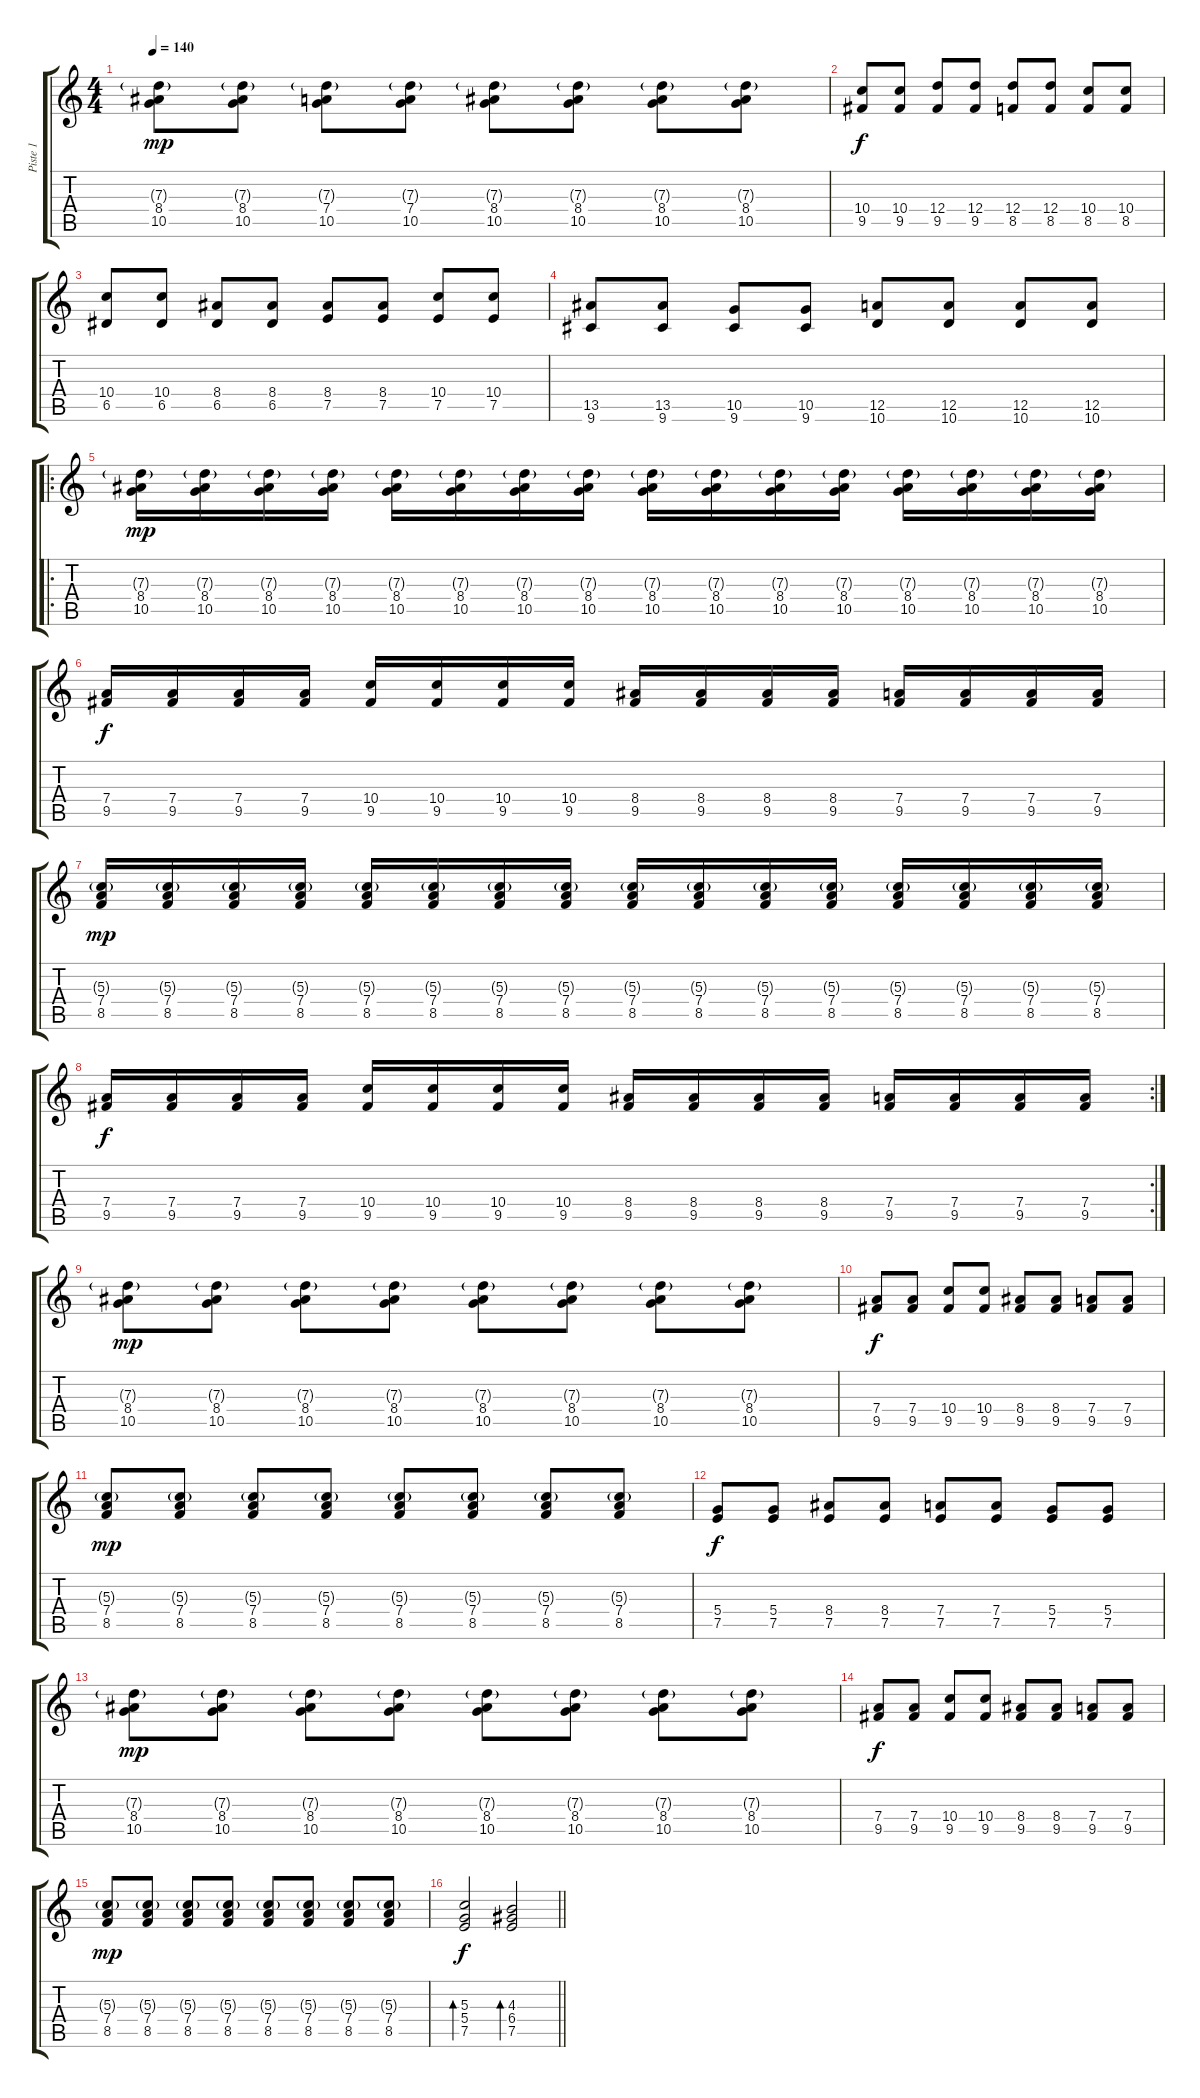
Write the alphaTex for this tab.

\track ("Piste 1" "Piste 1") {instrument overdrivenguitar}
\staff {score tabs}
\tuning (E4 B3 G3 D3 A2 E2) {hide}
\ts (4 4)
\tempo 140
\clef g2
\ks c
(7.3{g} 8.4 10.5).8{dy mp} (7.3{g} 8.4 10.5).8 (7.3{g} 7.4 10.5).8 (7.3{g} 7.4 10.5).8 (7.3{g} 8.4 10.5).8 (7.3{g} 8.4 10.5).8 (7.3{g} 8.4 10.5).8 (7.3{g} 8.4 10.5).8 |
(10.4 9.5).8{dy f} (10.4 9.5).8 (12.4 9.5).8 (12.4 9.5).8 (12.4 8.5).8 (12.4 8.5).8 (10.4 8.5).8 (10.4 8.5).8 |
(10.4 6.5).8 (10.4 6.5).8 (8.4 6.5).8 (8.4 6.5).8 (8.4 7.5).8 (8.4 7.5).8 (10.4 7.5).8 (10.4 7.5).8 |
(13.5 9.6).8 (13.5 9.6).8 (10.5 9.6).8 (10.5 9.6).8 (12.5 10.6).8 (12.5 10.6).8 (12.5 10.6).8 (12.5 10.6).8 |
\ro
(7.3{g} 8.4 10.5).16{dy mp} (7.3{g} 8.4 10.5).16 (7.3{g} 8.4 10.5).16 (7.3{g} 8.4 10.5).16 (7.3{g} 8.4 10.5).16 (7.3{g} 8.4 10.5).16 (7.3{g} 8.4 10.5).16 (7.3{g} 8.4 10.5).16 (7.3{g} 8.4 10.5).16 (7.3{g} 8.4 10.5).16 (7.3{g} 8.4 10.5).16 (7.3{g} 8.4 10.5).16 (7.3{g} 8.4 10.5).16 (7.3{g} 8.4 10.5).16 (7.3{g} 8.4 10.5).16 (7.3{g} 8.4 10.5).16 |
(7.4 9.5).16{dy f} (7.4 9.5).16 (7.4 9.5).16 (7.4 9.5).16 (10.4 9.5).16 (10.4 9.5).16 (10.4 9.5).16 (10.4 9.5).16 (8.4 9.5).16 (8.4 9.5).16 (8.4 9.5).16 (8.4 9.5).16 (7.4 9.5).16 (7.4 9.5).16 (7.4 9.5).16 (7.4 9.5).16 |
(5.3{g} 7.4 8.5).16{dy mp} (5.3{g} 7.4 8.5).16 (5.3{g} 7.4 8.5).16 (5.3{g} 7.4 8.5).16 (5.3{g} 7.4 8.5).16 (5.3{g} 7.4 8.5).16 (5.3{g} 7.4 8.5).16 (5.3{g} 7.4 8.5).16 (5.3{g} 7.4 8.5).16 (5.3{g} 7.4 8.5).16 (5.3{g} 7.4 8.5).16 (5.3{g} 7.4 8.5).16 (5.3{g} 7.4 8.5).16 (5.3{g} 7.4 8.5).16 (5.3{g} 7.4 8.5).16 (5.3{g} 7.4 8.5).16 |
\rc 2
(7.4 9.5).16{dy f} (7.4 9.5).16 (7.4 9.5).16 (7.4 9.5).16 (10.4 9.5).16 (10.4 9.5).16 (10.4 9.5).16 (10.4 9.5).16 (8.4 9.5).16 (8.4 9.5).16 (8.4 9.5).16 (8.4 9.5).16 (7.4 9.5).16 (7.4 9.5).16 (7.4 9.5).16 (7.4 9.5).16 |
(7.3{g} 8.4 10.5).8{dy mp} (7.3{g} 8.4 10.5).8 (7.3{g} 8.4 10.5).8 (7.3{g} 8.4 10.5).8 (7.3{g} 8.4 10.5).8 (7.3{g} 8.4 10.5).8 (7.3{g} 8.4 10.5).8 (7.3{g} 8.4 10.5).8 |
(7.4 9.5).8{dy f} (7.4 9.5).8 (10.4 9.5).8 (10.4 9.5).8 (8.4 9.5).8 (8.4 9.5).8 (7.4 9.5).8 (7.4 9.5).8 |
(5.3{g} 7.4 8.5).8{dy mp} (5.3{g} 7.4 8.5).8 (5.3{g} 7.4 8.5).8 (5.3{g} 7.4 8.5).8 (5.3{g} 7.4 8.5).8 (5.3{g} 7.4 8.5).8 (5.3{g} 7.4 8.5).8 (5.3{g} 7.4 8.5).8 |
(5.4 7.5).8{dy f} (5.4 7.5).8 (8.4 7.5).8 (8.4 7.5).8 (7.4 7.5).8 (7.4 7.5).8 (5.4 7.5).8 (5.4 7.5).8 |
(7.3{g} 8.4 10.5).8{dy mp} (7.3{g} 8.4 10.5).8 (7.3{g} 8.4 10.5).8 (7.3{g} 8.4 10.5).8 (7.3{g} 8.4 10.5).8 (7.3{g} 8.4 10.5).8 (7.3{g} 8.4 10.5).8 (7.3{g} 8.4 10.5).8 |
(7.4 9.5).8{dy f} (7.4 9.5).8 (10.4 9.5).8 (10.4 9.5).8 (8.4 9.5).8 (8.4 9.5).8 (7.4 9.5).8 (7.4 9.5).8 |
(5.3{g} 7.4 8.5).8{dy mp} (5.3{g} 7.4 8.5).8 (5.3{g} 7.4 8.5).8 (5.3{g} 7.4 8.5).8 (5.3{g} 7.4 8.5).8 (5.3{g} 7.4 8.5).8 (5.3{g} 7.4 8.5).8 (5.3{g} 7.4 8.5).8 |
\barLineRight lightlight
(5.3 5.4 7.5).2{bd 240 dy f} (4.3 6.4 7.5).2{bd 240}
